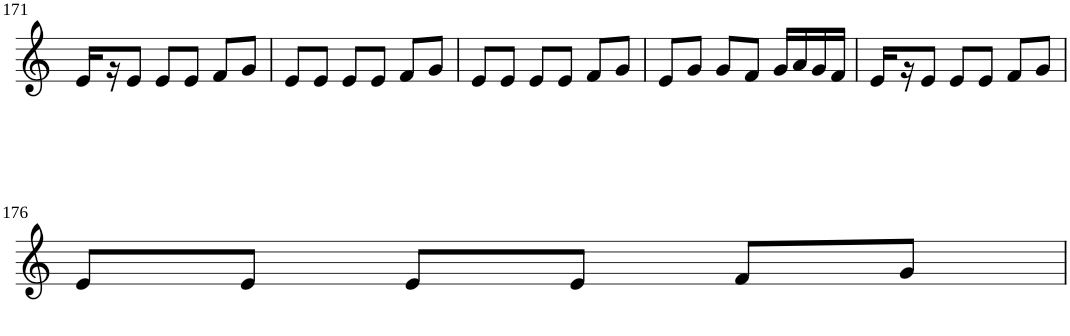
**kern
*part1
*staff1
*I"Violin
!!LO:PB:g=z
*clefG2
*k[]
*M3/4
=171
16e/LL
16r
8e/J
8e/L
8e/J
8f/L
8g/J
=172
8e/L
8e/J
8e/L
8e/J
8f/L
8g/J
=173
8e/L
8e/J
8e/L
8e/J
8f/L
8g/J
=174
8e/L
8g/J
8g/L
8f/J
16g/LL
16a/
16g/
16f/JJ
=175
16e/LL
16r
8e/J
8e/L
8e/J
8f/L
8g/J
!!LO:LB:g=z
=176
8e/L
8e/J
8e/L
8e/J
8f/L
8g/J
=
*-
